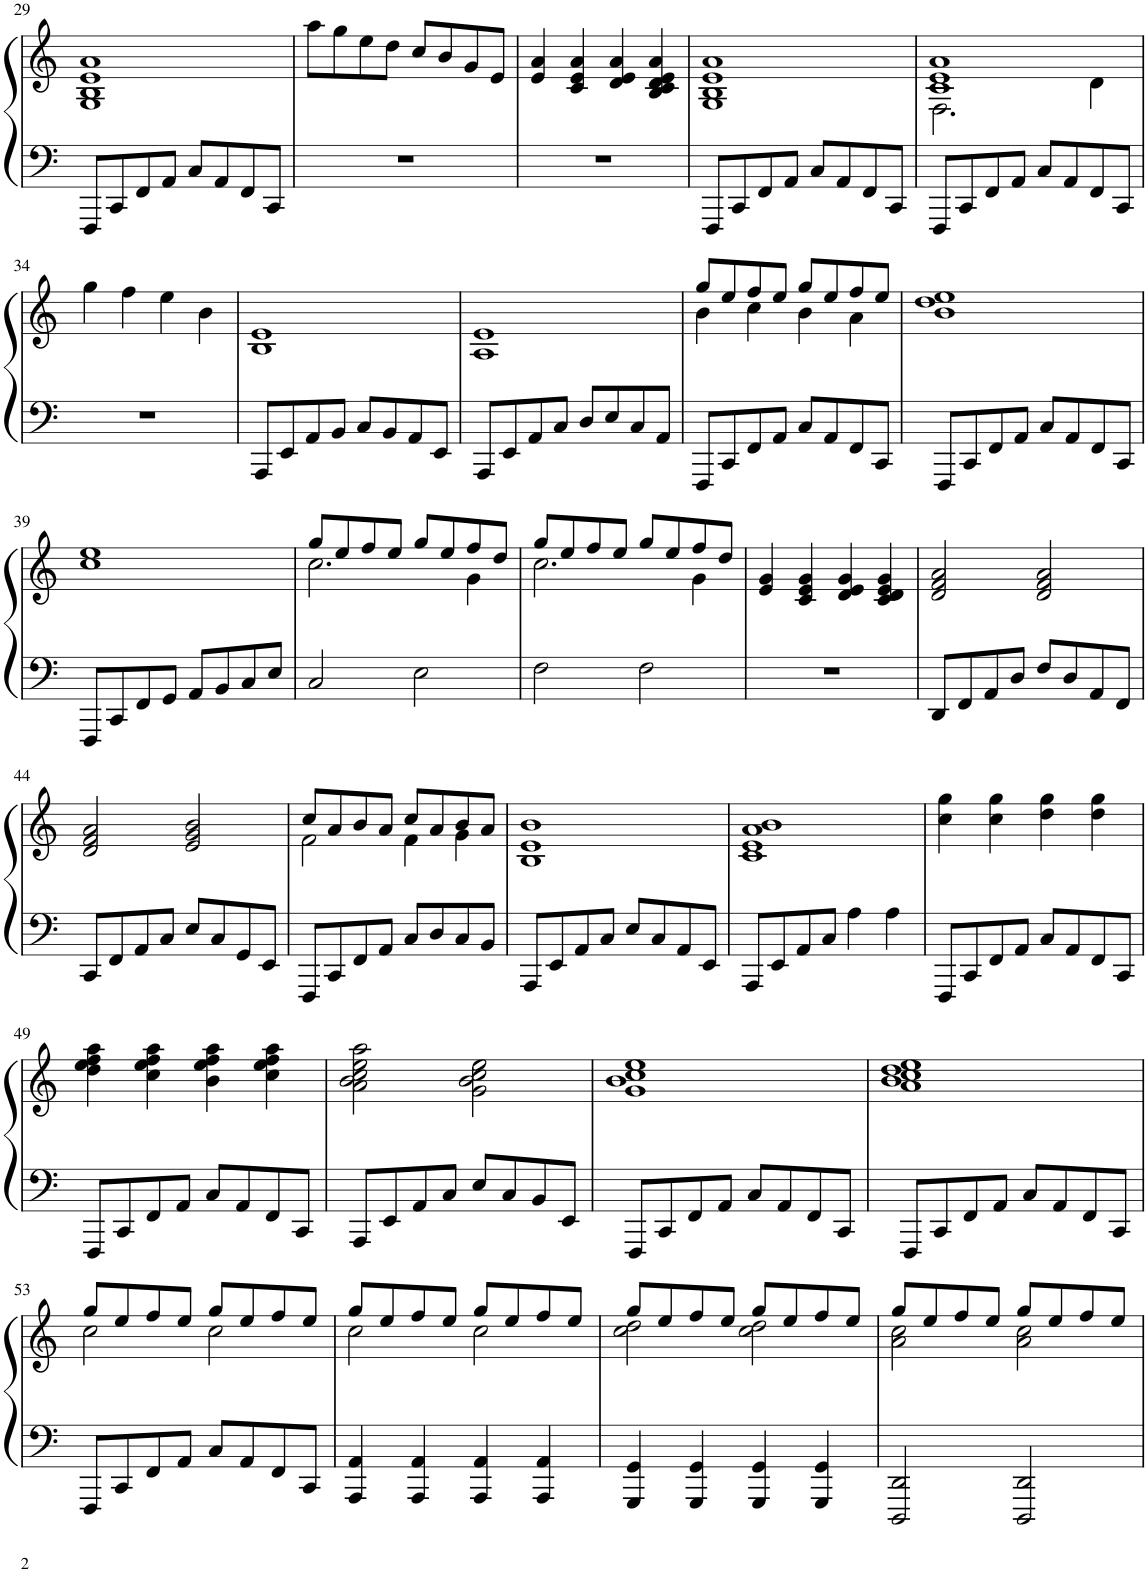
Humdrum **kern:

**kern	**kern
*part1	*part1
*staff2	*staff1
*I"Piano	*
*I'Pno.	*
!!LO:PB:g=z
*clefF4	*clefG2
*k[]	*k[]
*M4/4	*M4/4
=29	=29
8FFF/L	1G 1B 1e 1a
8CC/	.
8FF/	.
8AA/J	.
8C/L	.
8AA/	.
8FF/	.
8CC/J	.
=30	=30
1r	8aa\L
.	8gg\
.	8ee\
.	8dd\J
.	8cc/L
.	8b/
.	8g/
.	8e/J
=31	=31
1r	4e/ 4a/
.	4c/ 4e/ 4a/
.	4d/ 4e/ 4a/
.	4B/ 4c/ 4d/ 4e/ 4a/
=32	=32
8FFF/L	1G 1B 1e 1a
8CC/	.
8FF/	.
8AA/J	.
8C/L	.
8AA/	.
8FF/	.
8CC/J	.
=33	=33
*	*^
8FFF/L	1c 1e 1a	2.F\
8CC/	.	.
8FF/	.	.
8AA/J	.	.
8C/L	.	.
8AA/	.	.
8FF/	.	4d\
8CC/J	.	.
*	*v	*v
!!LO:LB:g=z
=34	=34
1r	4gg\
.	4ff\
.	4ee\
.	4b\
=35	=35
8AAA/L	1B 1e
8EE/	.
8AA/	.
8BB/J	.
8C/L	.
8BB/	.
8AA/	.
8EE/J	.
=36	=36
8AAA/L	1A 1e
8EE/	.
8AA/	.
8C/J	.
8D/L	.
8E/	.
8C/	.
8AA/J	.
=37	=37
*	*^
8FFF/L	8gg/L	4b\
8CC/	8ee/	.
8FF/	8ff/	4cc\
8AA/J	8ee/J	.
8C/L	8gg/L	4b\
8AA/	8ee/	.
8FF/	8ff/	4a\
8CC/J	8ee/J	.
*	*v	*v
=38	=38
8FFF/L	1b 1dd 1ee
8CC/	.
8FF/	.
8AA/J	.
8C/L	.
8AA/	.
8FF/	.
8CC/J	.
!!LO:LB:g=z
=39	=39
8FFF/L	1cc 1ee
8CC/	.
8FF/	.
8GG/J	.
8AA/L	.
8BB/	.
8C/	.
8E/J	.
=40	=40
*	*^
2C/	8gg/L	2.cc\
.	8ee/	.
.	8ff/	.
.	8ee/J	.
2E\	8gg/L	.
.	8ee/	.
.	8ff/	4g\
.	8dd/J	.
=41	=41	=41
2F\	8gg/L	2.cc\
.	8ee/	.
.	8ff/	.
.	8ee/J	.
2F\	8gg/L	.
.	8ee/	.
.	8ff/	4g\
.	8dd/J	.
*	*v	*v
=42	=42
1r	4e/ 4g/
.	4c/ 4e/ 4g/
.	4d/ 4e/ 4g/
.	4c/ 4d/ 4e/ 4g/
=43	=43
8DD/L	2d/ 2f/ 2a/
8FF/	.
8AA/	.
8D/J	.
8F/L	2d/ 2f/ 2a/
8D/	.
8AA/	.
8FF/J	.
!!LO:LB:g=z
=44	=44
8CC/L	2d/ 2f/ 2a/
8FF/	.
8AA/	.
8C/J	.
8E/L	2e/ 2g/ 2b/
8C/	.
8GG/	.
8EE/J	.
=45	=45
*	*^
8FFF/L	8cc/L	2f\
8CC/	8a/	.
8FF/	8b/	.
8AA/J	8a/J	.
8C/L	8cc/L	4f\
8D/	8a/	.
8C/	8b/	4g\
8BB/J	8a/J	.
*	*v	*v
=46	=46
8AAA/L	1B 1e 1b
8EE/	.
8AA/	.
8C/J	.
8E/L	.
8C/	.
8AA/	.
8EE/J	.
=47	=47
8AAA/L	1c 1e 1a 1b
8EE/	.
8AA/	.
8C/J	.
4A\	.
4A\	.
=48	=48
8FFF/L	4cc\ 4gg\
8CC/	.
8FF/	4cc\ 4gg\
8AA/J	.
8C/L	4dd\ 4gg\
8AA/	.
8FF/	4dd\ 4gg\
8CC/J	.
!!LO:LB:g=z
=49	=49
8FFF/L	4dd\ 4ee\ 4ff\ 4aa\
8CC/	.
8FF/	4cc\ 4ee\ 4ff\ 4aa\
8AA/J	.
8C/L	4b\ 4ee\ 4ff\ 4aa\
8AA/	.
8FF/	4cc\ 4ee\ 4ff\ 4aa\
8CC/J	.
=50	=50
8AAA/L	2a\ 2b\ 2cc\ 2ee\ 2aa\
8EE/	.
8AA/	.
8C/J	.
8E/L	2g\ 2b\ 2cc\ 2ee\
8C/	.
8BB/	.
8EE/J	.
=51	=51
8FFF/L	1g 1b 1cc 1ee
8CC/	.
8FF/	.
8AA/J	.
8C/L	.
8AA/	.
8FF/	.
8CC/J	.
=52	=52
8FFF/L	1a 1b 1cc 1dd 1ee
8CC/	.
8FF/	.
8AA/J	.
8C/L	.
8AA/	.
8FF/	.
8CC/J	.
!!LO:LB:g=z
=53	=53
*	*^
8FFF/L	8gg/L	2cc\
8CC/	8ee/	.
8FF/	8ff/	.
8AA/J	8ee/J	.
8C/L	8gg/L	2cc\
8AA/	8ee/	.
8FF/	8ff/	.
8CC/J	8ee/J	.
=54	=54	=54
4AAA/ 4AA/	8gg/L	2cc\
.	8ee/	.
4AAA/ 4AA/	8ff/	.
.	8ee/J	.
4AAA/ 4AA/	8gg/L	2cc\
.	8ee/	.
4AAA/ 4AA/	8ff/	.
.	8ee/J	.
=55	=55	=55
4GGG/ 4GG/	8gg/L	2cc\ 2dd\
.	8ee/	.
4GGG/ 4GG/	8ff/	.
.	8ee/J	.
4GGG/ 4GG/	8gg/L	2cc\ 2dd\
.	8ee/	.
4GGG/ 4GG/	8ff/	.
.	8ee/J	.
=56	=56	=56
2DDD/ 2DD/	8gg/L	2a\ 2cc\
.	8ee/	.
.	8ff/	.
.	8ee/J	.
2DDD/ 2DD/	8gg/L	2a\ 2cc\
.	8ee/	.
.	8ff/	.
.	8ee/J	.
*	*v	*v
=	=
*-	*-
